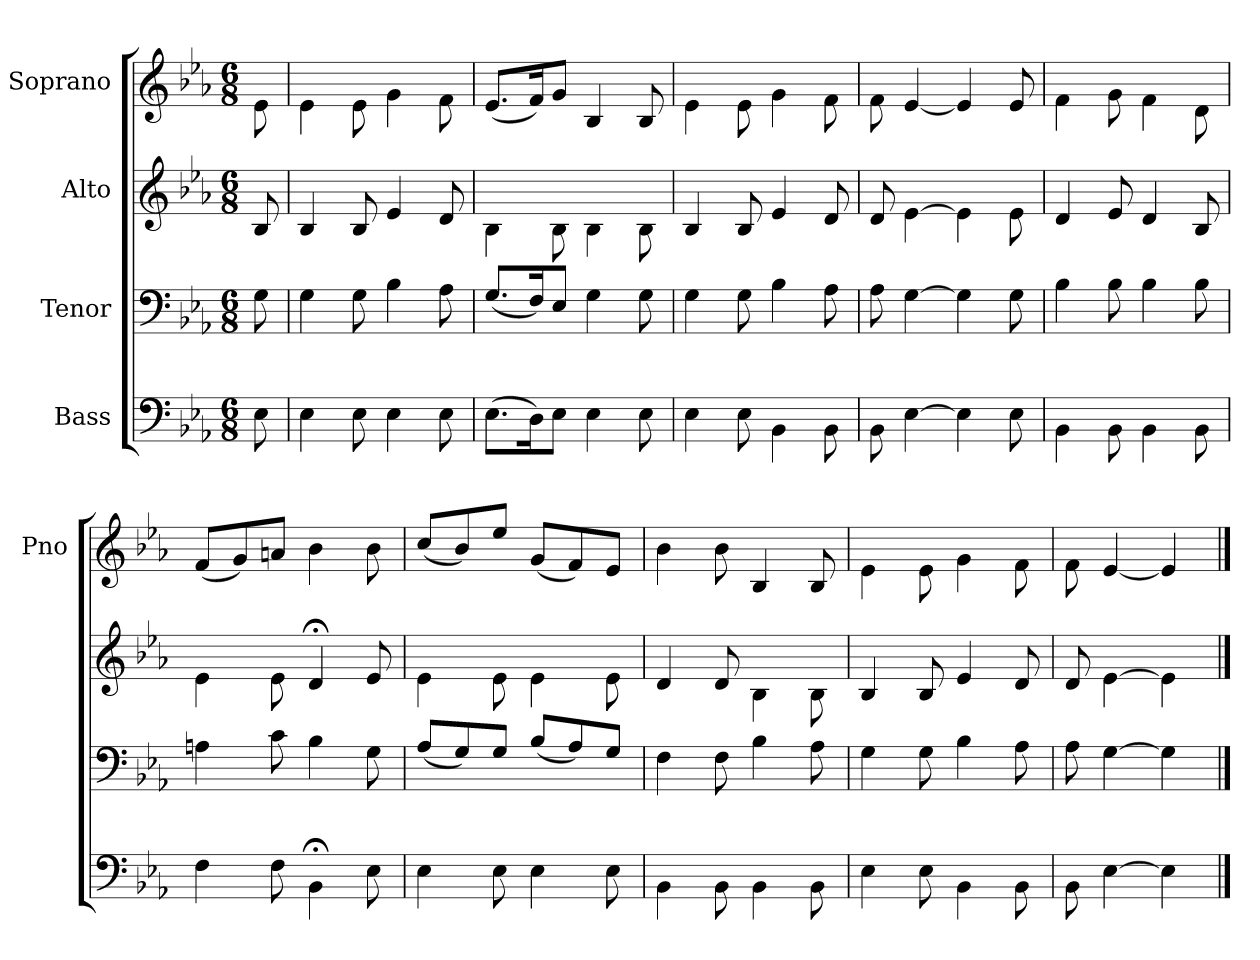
**kern	**kern	**kern	**kern
*part4	*part3	*part2	*part1
*staff4	*staff3	*staff2	*staff1
*I"Bass	*I"Tenor	*I"Alto	*I"Soprano
*	*	*	*I'Pno
*clefF4	*clefF4	*clefG2	*clefG2
*k[b-e-a-]	*k[b-e-a-]	*k[b-e-a-]	*k[b-e-a-]
*E-:	*E-:	*E-:	*E-:
*M6/8	*M6/8	*M6/8	*M6/8
=	=	=	=
8E-\	8G\	8B-/	8e-\
=	=	=	=
4E-\	4G\	4B-/	4e-\
8E-\	8G\	8B-/	8e-\
4E-\	4B-\	4e-/	4g\
8E-\	8A-\	8d/	8f\
=	=	=	=
(<8.E-\L	(>8.G/L	4B-\	(>8.e-/L
16D\K)	16F/K)	.	16f/K)
8E-\J	8E-/J	8B-\	8g/J
4E-\	4G\	4B-\	4B-/
8E-\	8G\	8B-\	8B-/
=	=	=	=
4E-\	4G\	4B-/	4e-\
8E-\	8G\	8B-/	8e-\
4BB-\	4B-\	4e-/	4g\
8BB-\	8A-\	8d/	8f\
=	=	=	=
8BB-\	8A-\	8d/	8f\
[4E-\	[4G\	[4e-\	[4e-/
4E-\]	4G\]	4e-\]	4e-/]
8E-\	8G\	8e-\	8e-/
=	=	=	=
4BB-\	4B-\	4d/	4f\
8BB-\	8B-\	8e-/	8g\
4BB-\	4B-\	4d/	4f\
8BB-\	8B-\	8B-/	8d\
=	=	=	=
4F\	4An\	4e-\	(>8f/L
.	.	.	8g/)
8F\	8c\	8e-\	8an/J
4BB-;\	4B-\	4d;</	4b-\
8E-\	8G\	8e-/	8b-\
=	=	=	=
4E-\	(>8A-/L	4e-\	(>8cc/L
.	8G/)	.	8b-/)
8E-\	8G/J	8e-\	8ee-/J
4E-\	(>8B-/L	4e-\	(>8g/L
.	8A-/)	.	8f/)
8E-\	8G/J	8e-\	8e-/J
=	=	=	=
4BB-\	4F\	4d/	4b-\
8BB-\	8F\	8d/	8b-\
4BB-\	4B-\	4B-\	4B-/
8BB-\	8A-\	8B-\	8B-/
=	=	=	=
4E-\	4G\	4B-/	4e-\
8E-\	8G\	8B-/	8e-\
4BB-\	4B-\	4e-/	4g\
8BB-\	8A-\	8d/	8f\
=	=	=	=
8BB-\	8A-\	8d/	8f\
[4E-\	[4G\	[4e-\	[4e-/
4E-\]	4G\]	4e-\]	4e-/]
==	==	==	==
*-	*-	*-	*-
